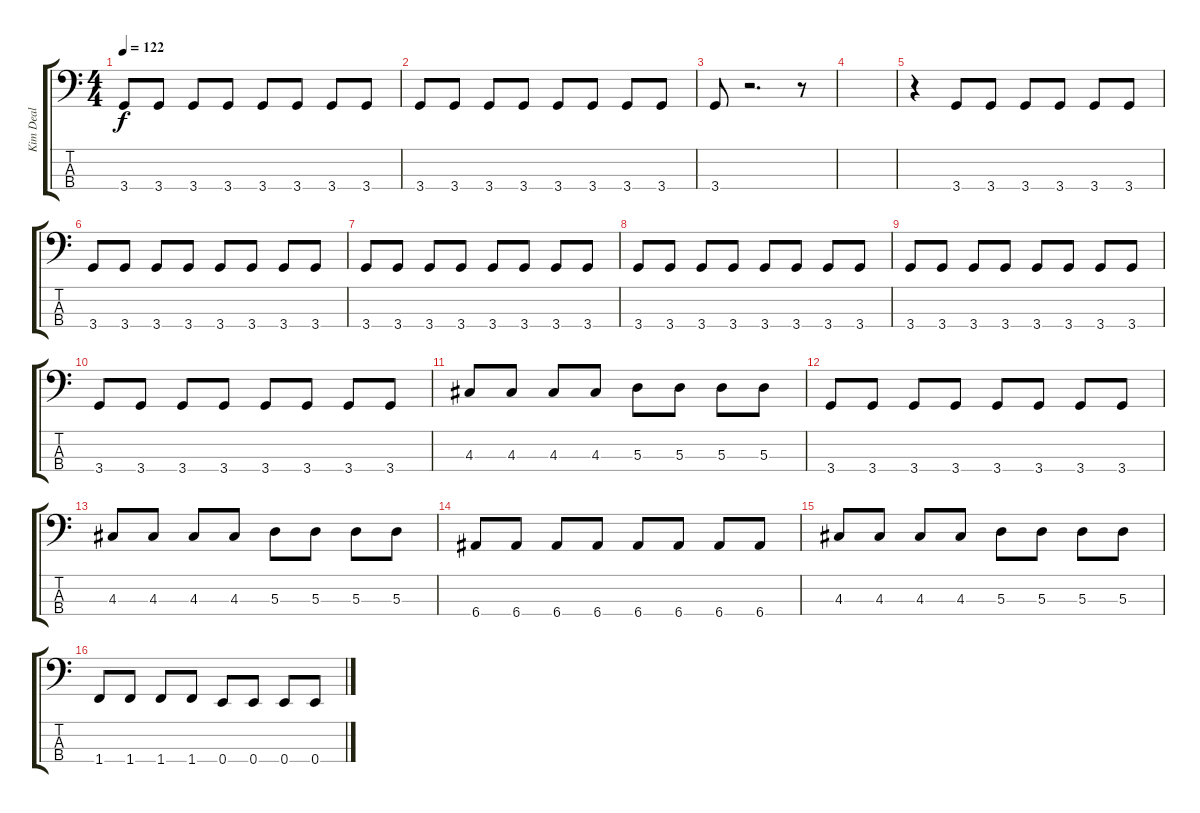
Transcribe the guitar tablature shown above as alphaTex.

\track ("Kim Deal" "Kim Deal") {instrument electricbasspick}
\staff {score tabs}
\tuning (G2 D2 A1 E1) {hide}
\ts (4 4)
\tempo 122
\clef f4
\ks c
3.4.8{dy f} 3.4.8 3.4.8 3.4.8 3.4.8 3.4.8 3.4.8 3.4.8 |
3.4.8 3.4.8 3.4.8 3.4.8 3.4.8 3.4.8 3.4.8 3.4.8 |
3.4.8 r.2{d} r.8 |
|
r.4 3.4.8 3.4.8 3.4.8 3.4.8 3.4.8 3.4.8 |
3.4.8 3.4.8 3.4.8 3.4.8 3.4.8 3.4.8 3.4.8 3.4.8 |
3.4.8 3.4.8 3.4.8 3.4.8 3.4.8 3.4.8 3.4.8 3.4.8 |
3.4.8 3.4.8 3.4.8 3.4.8 3.4.8 3.4.8 3.4.8 3.4.8 |
3.4.8 3.4.8 3.4.8 3.4.8 3.4.8 3.4.8 3.4.8 3.4.8 |
3.4.8 3.4.8 3.4.8 3.4.8 3.4.8 3.4.8 3.4.8 3.4.8 |
4.3.8 4.3.8 4.3.8 4.3.8 5.3.8 5.3.8 5.3.8 5.3.8 |
3.4.8 3.4.8 3.4.8 3.4.8 3.4.8 3.4.8 3.4.8 3.4.8 |
4.3.8 4.3.8 4.3.8 4.3.8 5.3.8 5.3.8 5.3.8 5.3.8 |
6.4.8 6.4.8 6.4.8 6.4.8 6.4.8 6.4.8 6.4.8 6.4.8 |
4.3.8 4.3.8 4.3.8 4.3.8 5.3.8 5.3.8 5.3.8 5.3.8 |
1.4.8 1.4.8 1.4.8 1.4.8 0.4.8 0.4.8 0.4.8 0.4.8
